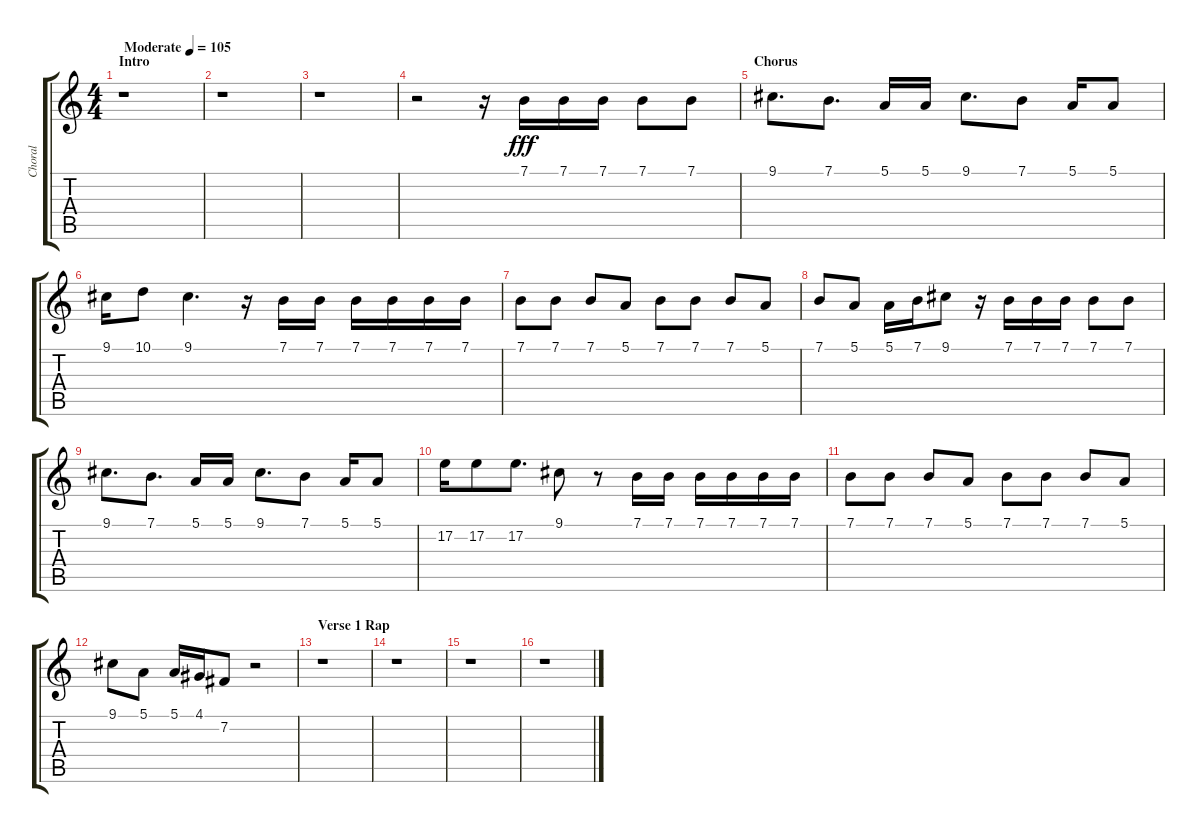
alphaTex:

\track ("Choral" "Choral") {instrument clarinet}
\staff {score tabs}
\tuning (E4 B3 G3 Eb3 A2 E2) {hide}
\ts (4 4)
\section ("" "Intro")
\tempo (105 "Moderate")
\clef g2
\ks c
r.1{dy fff instrument clarinet} |
r.1 |
r.1 |
r.2 r.16 7.1.16 7.1.16 7.1.16 7.1.8 7.1.8 |
\section ("" "Chorus")
9.1.8{d} 7.1.8{d} 5.1.16 5.1.16 9.1.8{d} 7.1.8 5.1.16 5.1.8 |
9.1.16 10.1.8 9.1.4{d} r.16 7.1.16 7.1.16 7.1.16 7.1.16 7.1.16 7.1.16 |
7.1.8 7.1.8 7.1.8 5.1.8 7.1.8 7.1.8 7.1.8 5.1.8 |
7.1.8 5.1.8 5.1.16 7.1.16 9.1.8 r.16 7.1.16 7.1.16 7.1.16 7.1.8 7.1.8 |
9.1.8{d} 7.1.8{d} 5.1.16 5.1.16 9.1.8{d} 7.1.8 5.1.16 5.1.8 |
17.2.16 17.2.8 17.2.8{d} 9.1.8 r.8 7.1.16 7.1.16 7.1.16 7.1.16 7.1.16 7.1.16 |
7.1.8 7.1.8 7.1.8 5.1.8 7.1.8 7.1.8 7.1.8 5.1.8 |
9.1.8 5.1.8 5.1.16 4.1.16 7.2.8 r.2 |
\section ("" "Verse 1 Rap")
r.1 |
r.1 |
r.1 |
r.1
